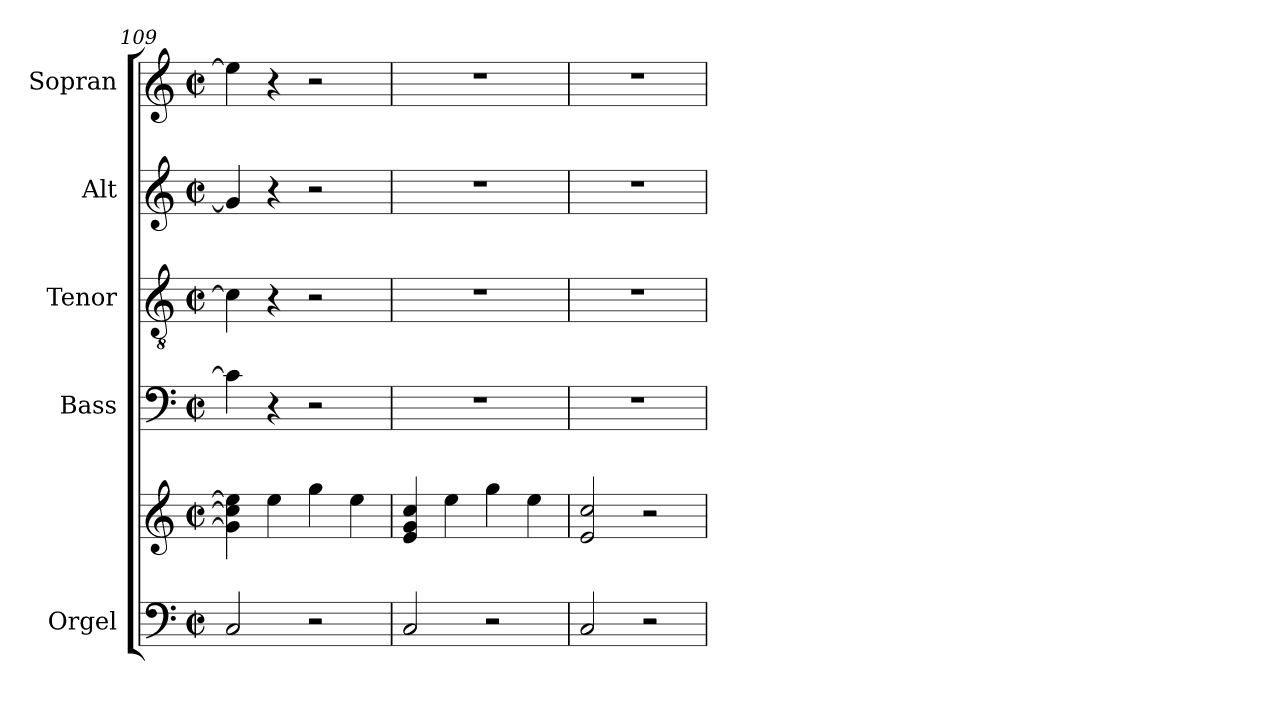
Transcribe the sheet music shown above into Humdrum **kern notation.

**kern	**kern	**kern	**kern	**kern	**kern
*part5	*part5	*part4	*part3	*part2	*part1
*staff6	*staff5	*staff4	*staff3	*staff2	*staff1
*I"Orgel	*	*I"Bass	*I"Tenor	*I"Alt	*I"Sopran
*I'Org.	*	*I'B	*I'T	*I'A	*I'S
*clefF4	*clefG2	*clefF4	*clefGv2	*clefG2	*clefG2
*k[]	*k[]	*k[]	*k[]	*k[]	*k[]
*C:	*C:	*C:	*C:	*C:	*C:
*M2/2	*M2/2	*M2/2	*M2/2	*M2/2	*M2/2
*met(c|)	*met(c|)	*met(c|)	*met(c|)	*met(c|)	*met(c|)
=109	=109	=109	=109	=109	=109
2C/	4g\] 4cc\] 4ee\]	4c\]	4c\]	4g/]	4ee\]
.	4ee\	4r	4r	4r	4r
2r	4gg\	2r	2r	2r	2r
.	4ee\	.	.	.	.
=110	=110	=110	=110	=110	=110
2C/	4e/ 4g/ 4cc/	1r	1r	1r	1r
.	4ee\	.	.	.	.
2r	4gg\	.	.	.	.
.	4ee\	.	.	.	.
=111	=111	=111	=111	=111	=111
2C/	2e/ 2cc/	1r	1r	1r	1r
2r	2r	.	.	.	.
=	=	=	=	=	=
*-	*-	*-	*-	*-	*-
